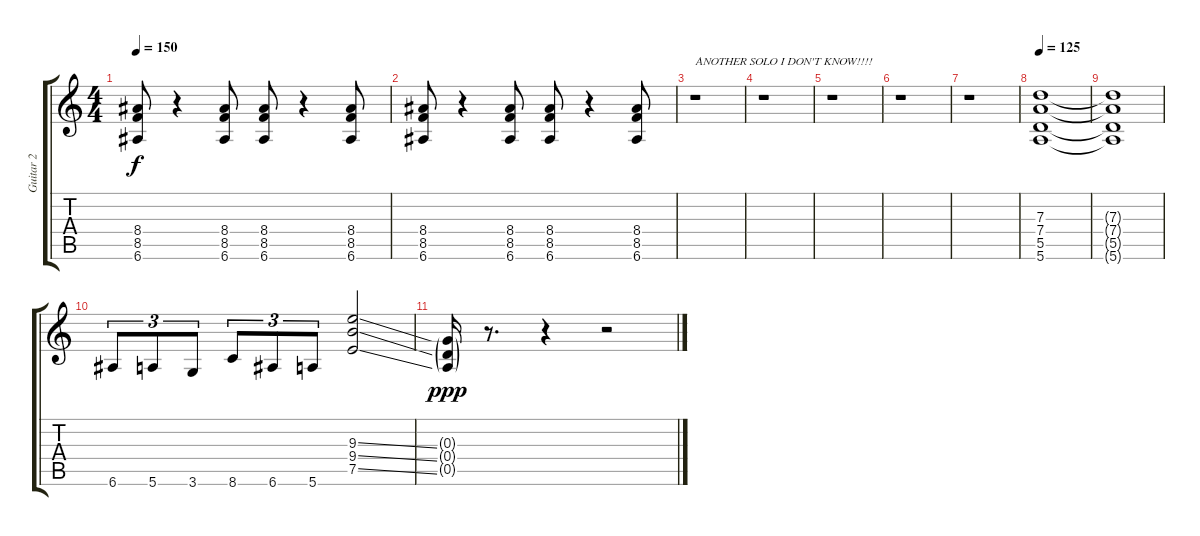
\track ("Guitar 2" "Guitar 2") {instrument distortionguitar}
\staff {score tabs}
\tuning (E4 B3 G3 D3 A2 E2) {hide}
\ts (4 4)
\tempo 150
\clef g2
\ks c
(8.4 8.5 6.6).8{dy f} r.4 (8.4 8.5 6.6).8 (8.4 8.5 6.6).8 r.4 (8.4 8.5 6.6).8 |
(8.4 8.5 6.6).8 r.4 (8.4 8.5 6.6).8 (8.4 8.5 6.6).8 r.4 (8.4 8.5 6.6).8 |
r.1{txt "ANOTHER SOLO I DON'T KNOW!!!!"} |
r.1 |
r.1 |
r.1 |
r.1 |
\tempo 125
(7.3 7.4 5.5 5.6).1 |
(7.3{t} 7.4{t} 5.5{t} 5.6{t}).1 |
6.6.8{tu (3 2)} 5.6.8{tu (3 2)} 3.6.8{tu (3 2)} 8.6.8{tu (3 2)} 6.6.8{tu (3 2)} 5.6.8{tu (3 2)} (9.3{ss} 9.4{ss} 7.5{ss}).2 |
(0.3{g} 0.4{g} 0.5{g}).16{dy ppp} r.8{d} r.4 r.2
